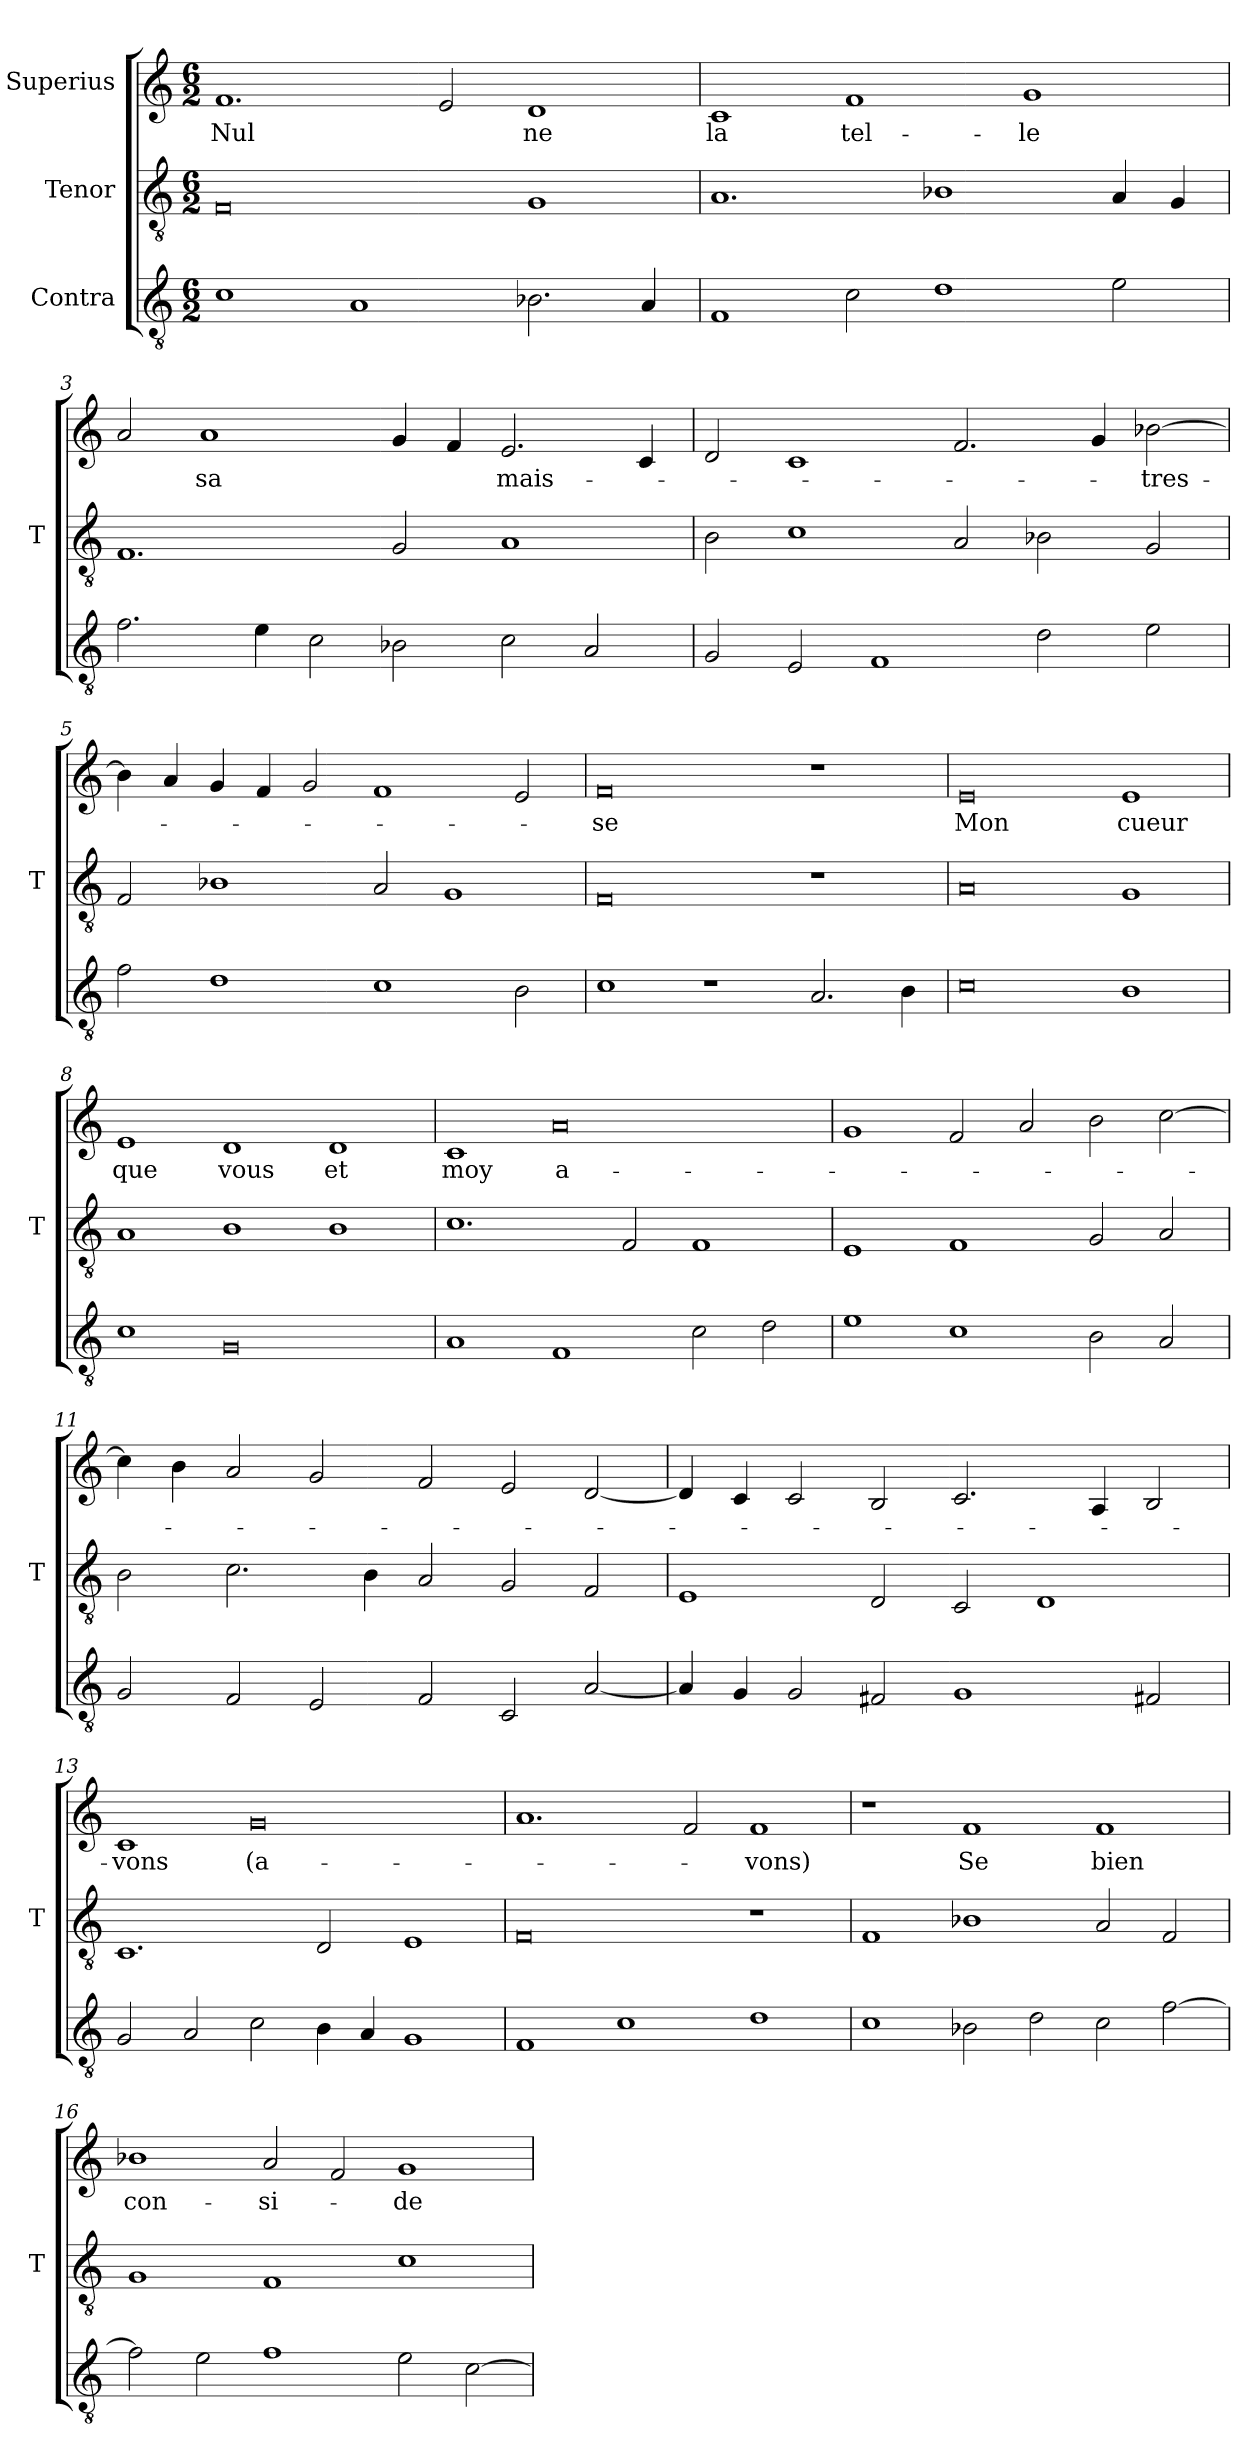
**kern	**kern	**kern	**text
*part3	*part2	*part1	*part1
*staff3	*staff2	*staff1	*staff1
*I"Contra	*I"Tenor	*I"Superius	*
*	*I'T	*	*
*clefGv2	*clefGv2	*clefG2	*
*M6/2	*M6/2	*M6/2	*
=1	=1	=1	=1
1c	0F	1.f	-Nul
1A	.	.	.
.	.	2e	.
2.B-X	1G	1d	-ne
4A	.	.	.
=2	=2	=2	=2
1F	1.A	1c	-la
2c	.	1f	tel-
1d	1B-X	.	.
.	.	1g	-le
2e	4A	.	.
.	4G	.	.
=3	=3	=3	=3
2.f	1.F	2a	.
.	.	1a	-sa
4e	.	.	.
2c	.	.	.
2B-X	2G	4g	.
.	.	4f	.
2c	1A	2.e	mais-
2A	.	.	.
.	.	4c	.
=4	=4	=4	=4
2G	2B	2d	.
2E	1c	1c	.
1F	.	.	.
.	2A	2.f	.
2d	2B-X	.	.
.	.	4g	.
2e	2G	[2b-X	-tres-
=5	=5	=5	=5
2f	2F	4b-]	.
.	.	4a	.
1d	1B-X	4g	.
.	.	4f	.
.	.	2g	.
1c	2A	1f	.
.	1G	.	.
2B	.	2e	.
=6	=6	=6	=6
1c	0F	0f	-se
1r	.	.	.
2.A	1r	1r	.
4B	.	.	.
=7	=7	=7	=7
0c	0A	0e	-Mon
1B	1G	1e	-cueur
=8	=8	=8	=8
1c	1A	1e	-que
0G	1B	1d	-vous
.	1B	1d	-et
=9	=9	=9	=9
1A	1.c	1c	-moy
1F	.	0a	a-
.	2F	.	.
2c	1F	.	.
2d	.	.	.
=10	=10	=10	=10
1e	1E	1g	.
1c	1F	2f	.
.	.	2a	.
2B	2G	2b	.
2A	2A	[2cc	.
=11	=11	=11	=11
2G	2B	4cc]	.
.	.	4b	.
2F	2.c	2a	.
2E	.	2g	.
.	4B	.	.
2F	2A	2f	.
2C	2G	2e	.
[2A	2F	[2d	.
=12	=12	=12	=12
4A]	1E	4d]	.
4G	.	4c	.
2G	.	2c	.
2F#X	2D	2B	.
1G	2C	2.c	.
.	1D	.	.
.	.	4A	.
2F#X	.	2B	.
=13	=13	=13	=13
2G	1.C	1c	-vons
2A	.	.	.
2c	.	0g	(a-
4B	2D	.	.
4A	.	.	.
1G	1E	.	.
=14	=14	=14	=14
1F	0F	1.a	.
1c	.	.	.
.	.	2f	.
1d	1r	1f	-vons)
=15	=15	=15	=15
1c	1F	1r	.
2B-X	1B-X	1f	-Se
2d	.	.	.
2c	2A	1f	-bien
[2f	2F	.	.
=16	=16	=16	=16
2f]	1G	1b-X	con-
2e	.	.	.
1f	1F	2a	-si-
.	.	2f	.
2e	1c	1g	-de-
[2c	.	.	.
=	=	=	=
*-	*-	*-	*-
